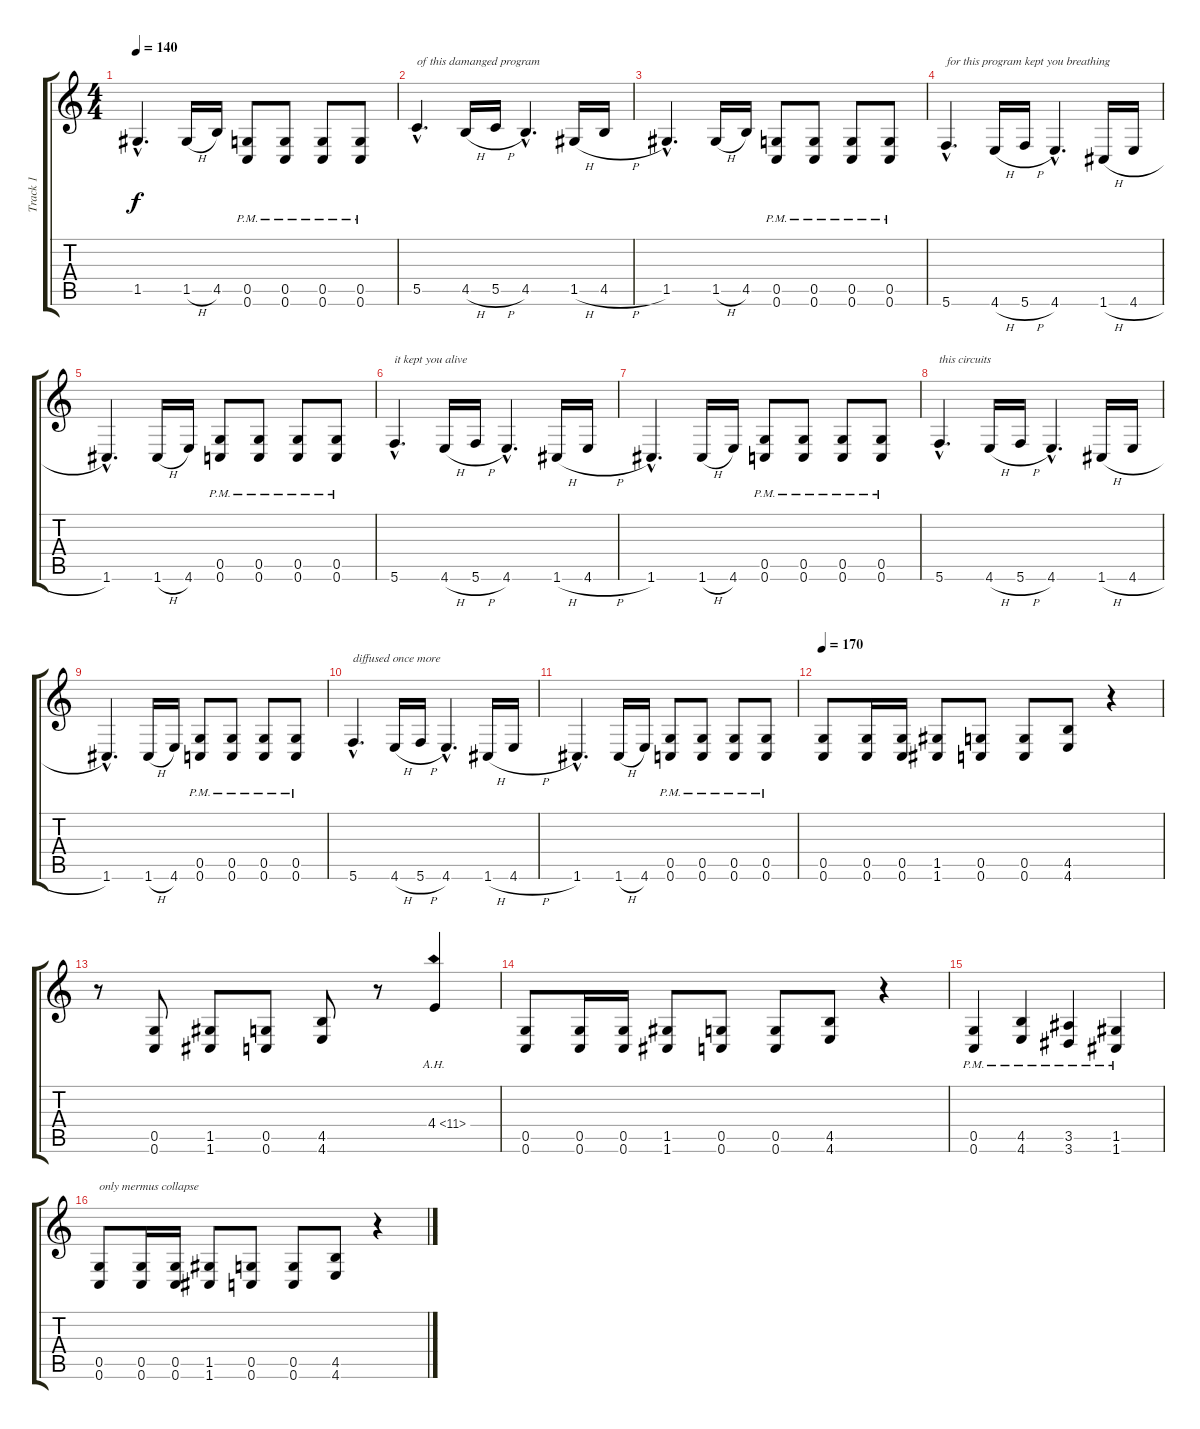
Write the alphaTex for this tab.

\track ("Track 1" "Track 1") {instrument distortionguitar}
\staff {score tabs}
\tuning (D4 A3 F3 C3 G2 C2) {hide}
\ts (4 4)
\tempo 140
\clef g2
\ks c
1.5{hac}.4{d dy f} 1.5{h}.16 4.5.16 (0.5{pm} 0.6{pm}).8 (0.5{pm} 0.6{pm}).8 (0.5{pm} 0.6{pm}).8 (0.5{pm} 0.6{pm}).8 |
5.5{hac}.4{d txt "of this damanged program"} 4.5{h}.16 5.5{h}.16 4.5{hac}.4{d} 1.5{h}.16 4.5{h}.16 |
1.5{hac}.4{d} 1.5{h}.16 4.5.16 (0.5{pm} 0.6{pm}).8 (0.5{pm} 0.6{pm}).8 (0.5{pm} 0.6{pm}).8 (0.5{pm} 0.6{pm}).8 |
5.6{hac}.4{d txt "for this program kept you breathing"} 4.6{h}.16 5.6{h}.16 4.6{hac}.4{d} 1.6{h}.16 4.6{h}.16 |
1.6{hac}.4{d} 1.6{h}.16 4.6.16 (0.5{pm} 0.6{pm}).8 (0.5{pm} 0.6{pm}).8 (0.5{pm} 0.6{pm}).8 (0.5{pm} 0.6{pm}).8 |
5.6{hac}.4{d txt "it kept you alive"} 4.6{h}.16 5.6{h}.16 4.6{hac}.4{d} 1.6{h}.16 4.6{h}.16 |
1.6{hac}.4{d} 1.6{h}.16 4.6.16 (0.5{pm} 0.6{pm}).8 (0.5{pm} 0.6{pm}).8 (0.5{pm} 0.6{pm}).8 (0.5{pm} 0.6{pm}).8 |
5.6{hac}.4{d txt "this circuits"} 4.6{h}.16 5.6{h}.16 4.6{hac}.4{d} 1.6{h}.16 4.6{h}.16 |
1.6{hac}.4{d} 1.6{h}.16 4.6.16 (0.5{pm} 0.6{pm}).8 (0.5{pm} 0.6{pm}).8 (0.5{pm} 0.6{pm}).8 (0.5{pm} 0.6{pm}).8 |
5.6{hac}.4{d txt "diffused once more"} 4.6{h}.16 5.6{h}.16 4.6{hac}.4{d} 1.6{h}.16 4.6{h}.16 |
1.6{hac}.4{d} 1.6{h}.16 4.6.16 (0.5{pm} 0.6{pm}).8 (0.5{pm} 0.6{pm}).8 (0.5{pm} 0.6{pm}).8 (0.5{pm} 0.6{pm}).8 |
\tempo 170
(0.5 0.6).8 (0.5 0.6).16 (0.5 0.6).16 (1.5 1.6).8 (0.5 0.6).8 (0.5 0.6).8 (4.5 4.6).8 r.4 |
r.8 (0.5 0.6).8 (1.5 1.6).8 (0.5 0.6).8 (4.5 4.6).8 r.8 4.4{ah 7}.4 |
(0.5 0.6).8 (0.5 0.6).16 (0.5 0.6).16 (1.5 1.6).8 (0.5 0.6).8 (0.5 0.6).8 (4.5 4.6).8 r.4 |
(0.5{pm} 0.6{pm}).4 (4.5{pm} 4.6{pm}).4 (3.5{pm} 3.6{pm}).4 (1.5{pm} 1.6{pm}).4 |
(0.5 0.6).8{txt "only mermus collapse"} (0.5 0.6).16 (0.5 0.6).16 (1.5 1.6).8 (0.5 0.6).8 (0.5 0.6).8 (4.5 4.6).8 r.4
